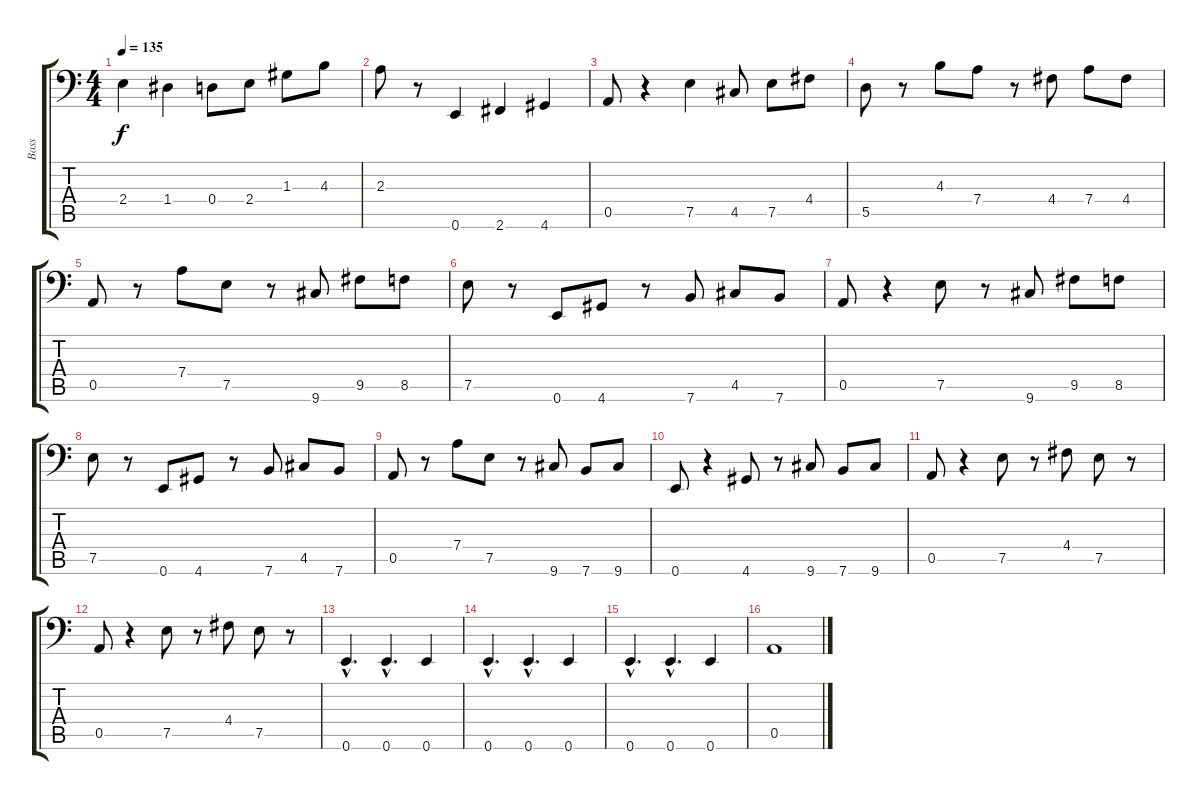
\track ("Bass" "Bass") {instrument electricbassfinger}
\staff {score tabs}
\tuning (E3 B2 G2 D2 A1 E1) {hide}
\ts (4 4)
\tempo 135
\clef f4
\ks c
2.4.4{dy f} 1.4.4 0.4.8 2.4.8 1.3.8 4.3.8 |
2.3.8 r.8 0.6.4 2.6.4 4.6.4 |
0.5.8 r.4 7.5.4 4.5.8 7.5.8 4.4.8 |
5.5.8 r.8 4.3.8 7.4.8 r.8 4.4.8 7.4.8 4.4.8 |
0.5.8 r.8 7.4.8 7.5.8 r.8 9.6.8 9.5.8 8.5.8 |
7.5.8 r.8 0.6.8 4.6.8 r.8 7.6.8 4.5.8 7.6.8 |
0.5.8 r.4 7.5.8 r.8 9.6.8 9.5.8 8.5.8 |
7.5.8 r.8 0.6.8 4.6.8 r.8 7.6.8 4.5.8 7.6.8 |
0.5.8 r.8 7.4.8 7.5.8 r.8 9.6.8 7.6.8 9.6.8 |
0.6.8 r.4 4.6.8 r.8 9.6.8 7.6.8 9.6.8 |
0.5.8 r.4 7.5.8 r.8 4.4.8 7.5.8 r.8 |
0.5.8 r.4 7.5.8 r.8 4.4.8 7.5.8 r.8 |
0.6{hac}.4{d} 0.6{hac}.4{d} 0.6.4 |
0.6{hac}.4{d} 0.6{hac}.4{d} 0.6.4 |
0.6{hac}.4{d} 0.6{hac}.4{d} 0.6.4 |
0.5.1
